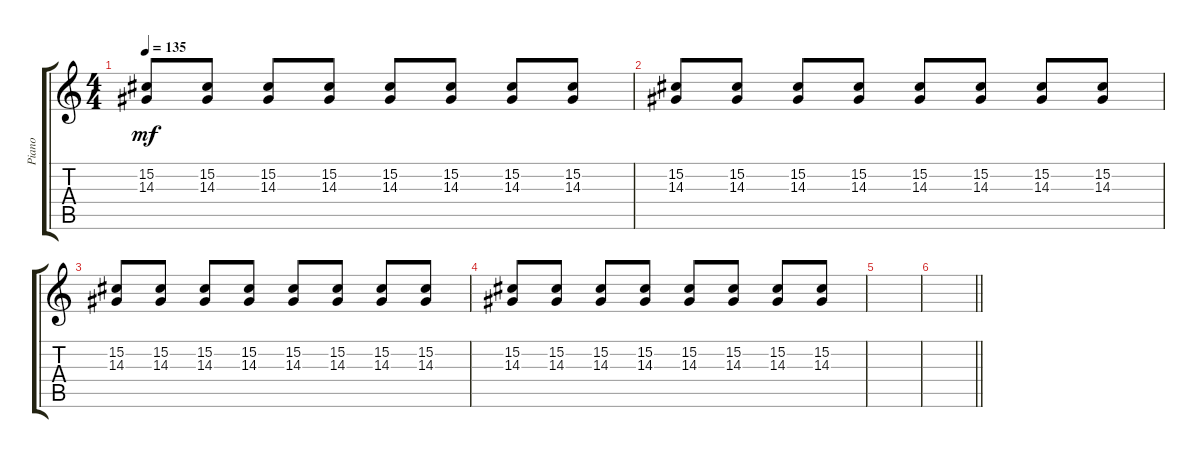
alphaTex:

\track ("Piano" "Piano") {instrument acousticgrandpiano}
\staff {score tabs}
\tuning (Eb4 Bb3 Gb3 Db3 Ab2 Eb2) {hide}
\ts (4 4)
\tempo 135
\clef g2
\ks c
(15.2 14.3).8{dy mf} (15.2 14.3).8 (15.2 14.3).8 (15.2 14.3).8 (15.2 14.3).8 (15.2 14.3).8 (15.2 14.3).8 (15.2 14.3).8 |
(15.2 14.3).8 (15.2 14.3).8 (15.2 14.3).8 (15.2 14.3).8 (15.2 14.3).8 (15.2 14.3).8 (15.2 14.3).8 (15.2 14.3).8 |
(15.2 14.3).8 (15.2 14.3).8 (15.2 14.3).8 (15.2 14.3).8 (15.2 14.3).8 (15.2 14.3).8 (15.2 14.3).8 (15.2 14.3).8 |
(15.2 14.3).8 (15.2 14.3).8 (15.2 14.3).8 (15.2 14.3).8 (15.2 14.3).8 (15.2 14.3).8 (15.2 14.3).8 (15.2 14.3).8 |
|
\barLineRight lightlight
